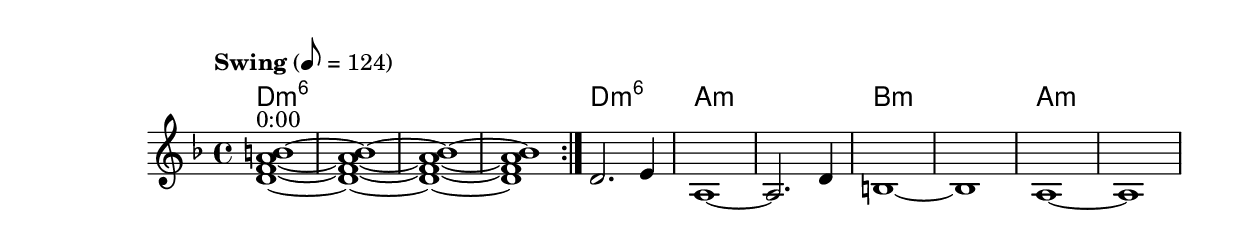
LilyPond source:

\version "2.22"


harmonies = \chordmode {
  \set majorSevenSymbol = \markup { maj7 }
  \set noChordSymbol = ""  

  \repeat volta 2 {
    d1:m6 r r r
  }

  d1:m6
  a1:m r 
  b1:m r 
  a1:m r 

}

rhythms = \relative c' {
  \key f \major
  \time 4/4 
  \tempo \markup {
    Swing
  } 8 = 124
  
  \repeat volta 2 {
    <d f a b>1~^\markup { "0:00" } <d f a b>~ <d f a b>~ <d f a b>
  }


  d2. e4
  a,1~  a2. d4
  b1~  b
  a1~ a 

  

}

<<
  \new ChordNames \harmonies
  \new Staff \rhythms
>>